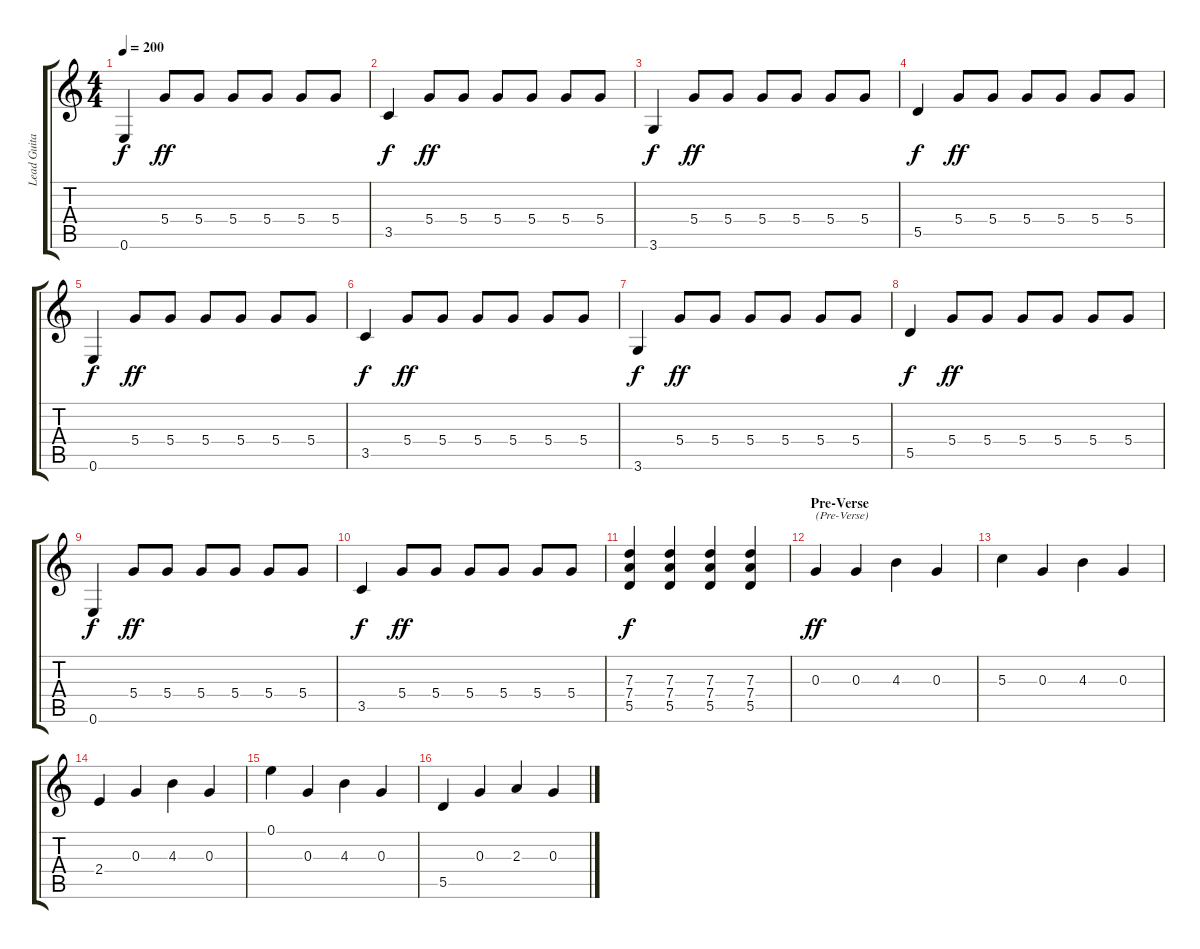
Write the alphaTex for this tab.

\track ("Lead Guitar" "Lead Guita") {instrument distortionguitar}
\staff {score tabs}
\tuning (E4 B3 G3 D3 A2 E2) {hide}
\ts (4 4)
\tempo 200
\clef g2
\ks c
0.6.4{dy f} 5.4.8{dy ff} 5.4.8 5.4.8 5.4.8 5.4.8 5.4.8 |
3.5.4{dy f} 5.4.8{dy ff} 5.4.8 5.4.8 5.4.8 5.4.8 5.4.8 |
3.6.4{dy f} 5.4.8{dy ff} 5.4.8 5.4.8 5.4.8 5.4.8 5.4.8 |
5.5.4{dy f} 5.4.8{dy ff} 5.4.8 5.4.8 5.4.8 5.4.8 5.4.8 |
0.6.4{dy f} 5.4.8{dy ff} 5.4.8 5.4.8 5.4.8 5.4.8 5.4.8 |
3.5.4{dy f} 5.4.8{dy ff} 5.4.8 5.4.8 5.4.8 5.4.8 5.4.8 |
3.6.4{dy f} 5.4.8{dy ff} 5.4.8 5.4.8 5.4.8 5.4.8 5.4.8 |
5.5.4{dy f} 5.4.8{dy ff} 5.4.8 5.4.8 5.4.8 5.4.8 5.4.8 |
0.6.4{dy f} 5.4.8{dy ff} 5.4.8 5.4.8 5.4.8 5.4.8 5.4.8 |
3.5.4{dy f} 5.4.8{dy ff} 5.4.8 5.4.8 5.4.8 5.4.8 5.4.8 |
(7.3 7.4 5.5).4{dy f} (7.3 7.4 5.5).4 (7.3 7.4 5.5).4 (7.3 7.4 5.5).4 |
\section ("" "Pre-Verse")
0.3.4{txt "(Pre-Verse)" dy ff} 0.3.4 4.3.4 0.3.4 |
5.3.4 0.3.4 4.3.4 0.3.4 |
2.4.4 0.3.4 4.3.4 0.3.4 |
0.1.4 0.3.4 4.3.4 0.3.4 |
5.5.4 0.3.4 2.3.4 0.3.4
